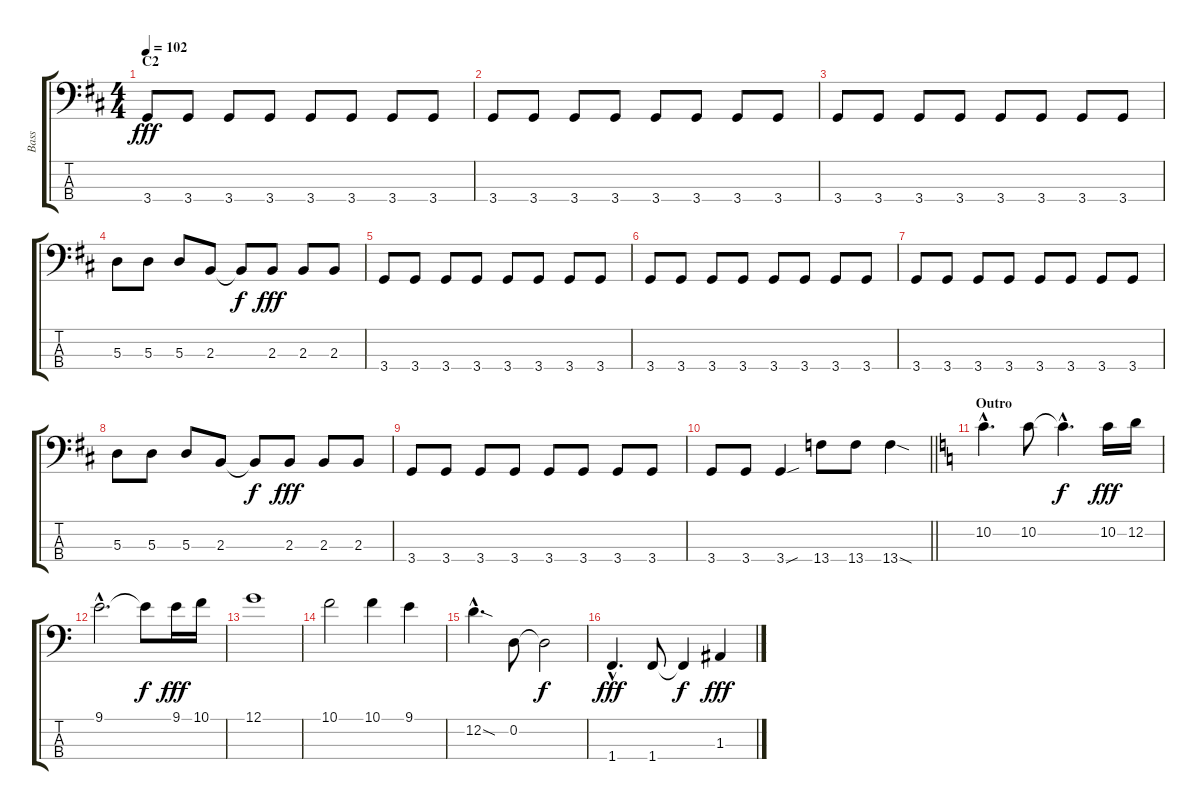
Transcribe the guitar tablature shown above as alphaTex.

\track ("Bass" "Bass") {instrument electricbassfinger}
\staff {score tabs}
\tuning (G2 D2 A1 E1) {hide}
\ts (4 4)
\section ("" "C2")
\tempo 102
\clef f4
\ks d
3.4.8{dy fff} 3.4.8 3.4.8 3.4.8 3.4.8 3.4.8 3.4.8 3.4.8 |
3.4.8 3.4.8 3.4.8 3.4.8 3.4.8 3.4.8 3.4.8 3.4.8 |
3.4.8 3.4.8 3.4.8 3.4.8 3.4.8 3.4.8 3.4.8 3.4.8 |
5.3.8 5.3.8 5.3.8 2.3.8 2.3{t}.8{dy f} 2.3.8{dy fff} 2.3.8 2.3.8 |
3.4.8 3.4.8 3.4.8 3.4.8 3.4.8 3.4.8 3.4.8 3.4.8 |
3.4.8 3.4.8 3.4.8 3.4.8 3.4.8 3.4.8 3.4.8 3.4.8 |
3.4.8 3.4.8 3.4.8 3.4.8 3.4.8 3.4.8 3.4.8 3.4.8 |
5.3.8 5.3.8 5.3.8 2.3.8 2.3{t}.8{dy f} 2.3.8{dy fff} 2.3.8 2.3.8 |
3.4.8 3.4.8 3.4.8 3.4.8 3.4.8 3.4.8 3.4.8 3.4.8 |
\barLineRight lightlight
3.4.8 3.4.8 3.4{sou}.4 13.4.8 13.4.8 13.4{sod}.4 |
\section ("" "Outro")
\ks c
10.2{hac}.4{d} 10.2.8 10.2{hac t}.4{d dy f} 10.2.16{dy fff} 12.2.16 |
9.1{hac}.2{d} 9.1{t}.8{dy f} 9.1.16{dy fff} 10.1.16 |
12.1.1 |
10.1.2 10.1.4 9.1.4 |
12.2{sod hac}.4{d} 0.2.8 0.2{t}.2{dy f} |
1.4{hac}.4{d dy fff} 1.4.8 1.4{t}.4{dy f} 1.3.4{dy fff}
